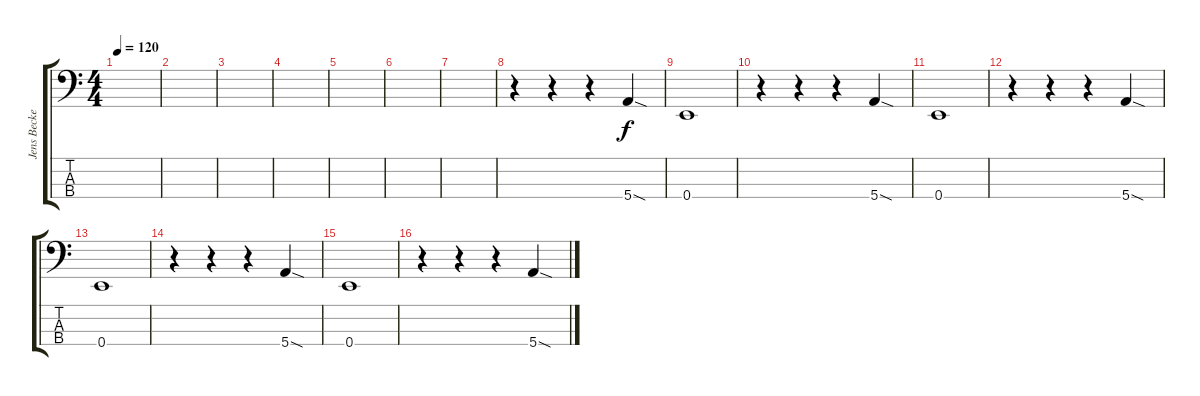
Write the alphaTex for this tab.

\track ("Jens Becker Bass" "Jens Becke") {instrument electricbassfinger}
\staff {score tabs}
\tuning (G2 D2 A1 E1) {hide}
\ts (4 4)
\tempo 120
\clef f4
\ks c
|
|
|
|
|
|
|
r.4 r.4 r.4 5.4{sod}.4 |
0.4.1 |
r.4 r.4 r.4 5.4{sod}.4 |
0.4.1 |
r.4 r.4 r.4 5.4{sod}.4 |
0.4.1 |
r.4 r.4 r.4 5.4{sod}.4 |
0.4.1 |
r.4 r.4 r.4 5.4{sod}.4
